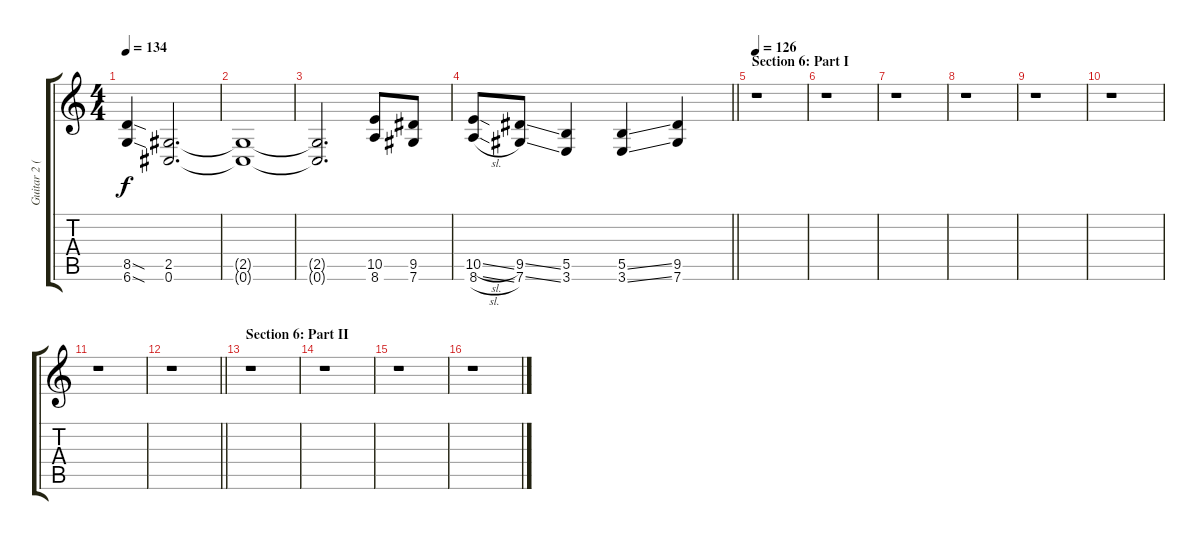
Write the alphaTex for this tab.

\track ("Guitar 2 (Distortion)" "Guitar 2 (") {instrument distortionguitar}
\staff {score tabs}
\tuning (Db4 Ab3 E3 B2 Gb2 Db2) {hide}
\ts (4 4)
\tempo 134
\clef g2
\ks c
(8.5{sod} 6.6{sod}).4{dy f} (2.5 0.6).2{d} |
(2.5{t} 0.6{t}).1 |
(2.5{t} 0.6{t}).2{d} (10.5 8.6).8 (9.5 7.6).8 |
\barLineRight lightlight
(10.5{sl} 8.6{sl}).8 (9.5{ss} 7.6{ss}).8 (5.5 3.6).4 (5.5{ss} 3.6{ss}).4 (9.5 7.6).4 |
\section ("" "Section 6: Part I")
\tempo 126
r.1 |
r.1 |
r.1 |
r.1 |
r.1 |
r.1 |
r.1 |
\barLineRight lightlight
r.1 |
\section ("" "Section 6: Part II")
r.1 |
r.1 |
r.1 |
r.1
